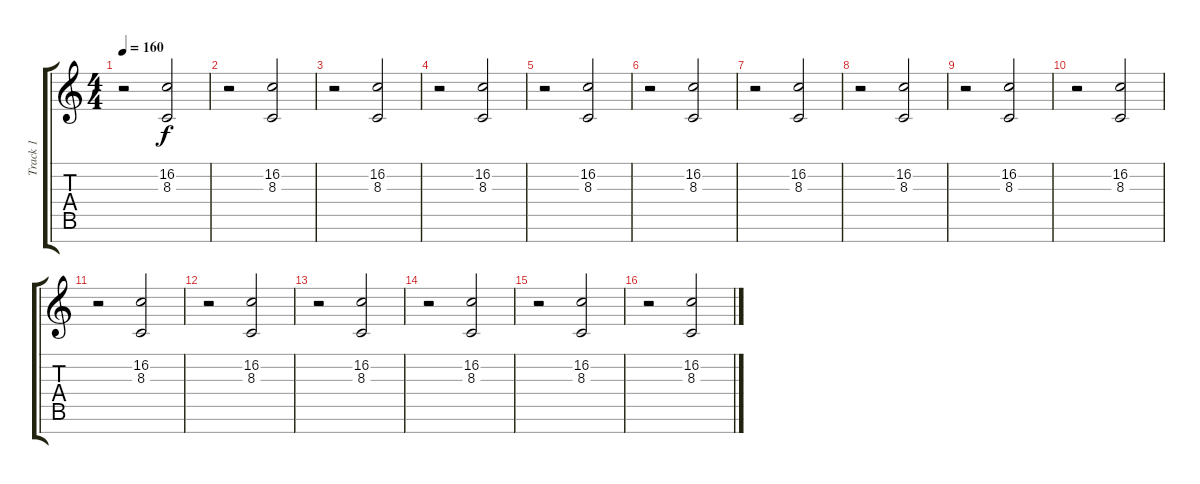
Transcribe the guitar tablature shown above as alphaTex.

\track ("Track 1" "Track 1") {instrument acousticgrandpiano}
\staff {score tabs}
\tuning (Db4 Ab3 E3 B2 Gb2 Db2 B1) {hide}
\ts (4 4)
\tempo 160
\clef g2
\ks c
r.2{dy f} (16.2 8.3).2 |
r.2 (16.2 8.3).2 |
r.2 (16.2 8.3).2 |
r.2 (16.2 8.3).2 |
r.2 (16.2 8.3).2 |
r.2 (16.2 8.3).2 |
r.2 (16.2 8.3).2 |
r.2 (16.2 8.3).2 |
r.2 (16.2 8.3).2 |
r.2 (16.2 8.3).2 |
r.2 (16.2 8.3).2 |
r.2 (16.2 8.3).2 |
r.2 (16.2 8.3).2 |
r.2 (16.2 8.3).2 |
r.2 (16.2 8.3).2 |
r.2 (16.2 8.3).2
